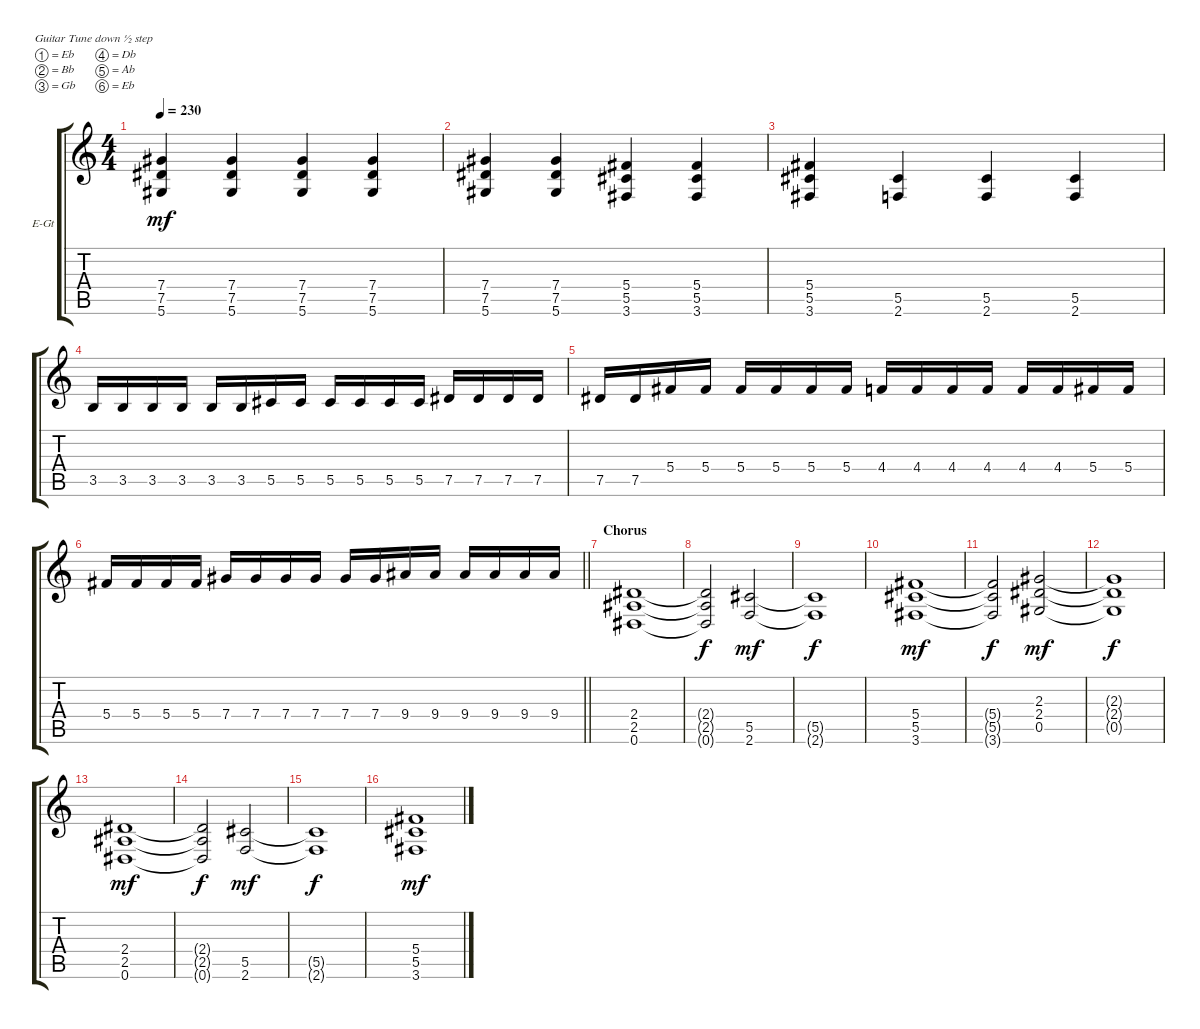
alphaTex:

\bracketExtendMode groupsimilarinstruments
\firstSystemTrackNameOrientation horizontal
\otherSystemsTrackNameOrientation horizontal
\track ("Sid Glove" "E-Gt") {instrument distortionguitar}
\staff {score tabs}
\tuning (Eb4 Bb3 Gb3 Db3 Ab2 Eb2)
\ts (4 4)
\tempo 230
\clef g2
\ks c
(7.4 7.5 5.6).4{dy mf} (7.4 7.5 5.6).4 (7.4 7.5 5.6).4 (7.4 7.5 5.6).4 |
(7.4 7.5 5.6).4 (7.4 7.5 5.6).4 (5.4 5.5 3.6).4 (5.4 5.5 3.6).4 |
(5.4 5.5 3.6).4 (5.5 2.6).4 (5.5 2.6).4 (5.5 2.6).4 |
3.5.16 3.5.16 3.5.16 3.5.16 3.5.16 3.5.16 5.5.16 5.5.16 5.5.16 5.5.16 5.5.16 5.5.16 7.5.16 7.5.16 7.5.16 7.5.16 |
7.5.16 7.5.16 5.4.16 5.4.16 5.4.16 5.4.16 5.4.16 5.4.16 4.4.16 4.4.16 4.4.16 4.4.16 4.4.16 4.4.16 5.4.16 5.4.16 |
\barLineRight lightlight
5.4.16 5.4.16 5.4.16 5.4.16 7.4.16 7.4.16 7.4.16 7.4.16 7.4.16 7.4.16 9.4.16 9.4.16 9.4.16 9.4.16 9.4.16 9.4.16 |
\section ("" "Chorus")
(2.4 2.5 0.6).1 |
(2.4{t} 2.5{t} 0.6{t}).2{dy f} (5.5 2.6).2{dy mf} |
(5.5{t} 2.6{t}).1{dy f} |
(5.4 5.5 3.6).1{dy mf} |
(5.4{t} 5.5{t} 3.6{t}).2{dy f} (2.3 2.4 0.5).2{dy mf} |
(2.3{t} 2.4{t} 0.5{t}).1{dy f} |
(2.4 2.5 0.6).1{dy mf} |
(2.4{t} 2.5{t} 0.6{t}).2{dy f} (5.5 2.6).2{dy mf} |
(5.5{t} 2.6{t}).1{dy f} |
(5.4 5.5 3.6).1{dy mf}
